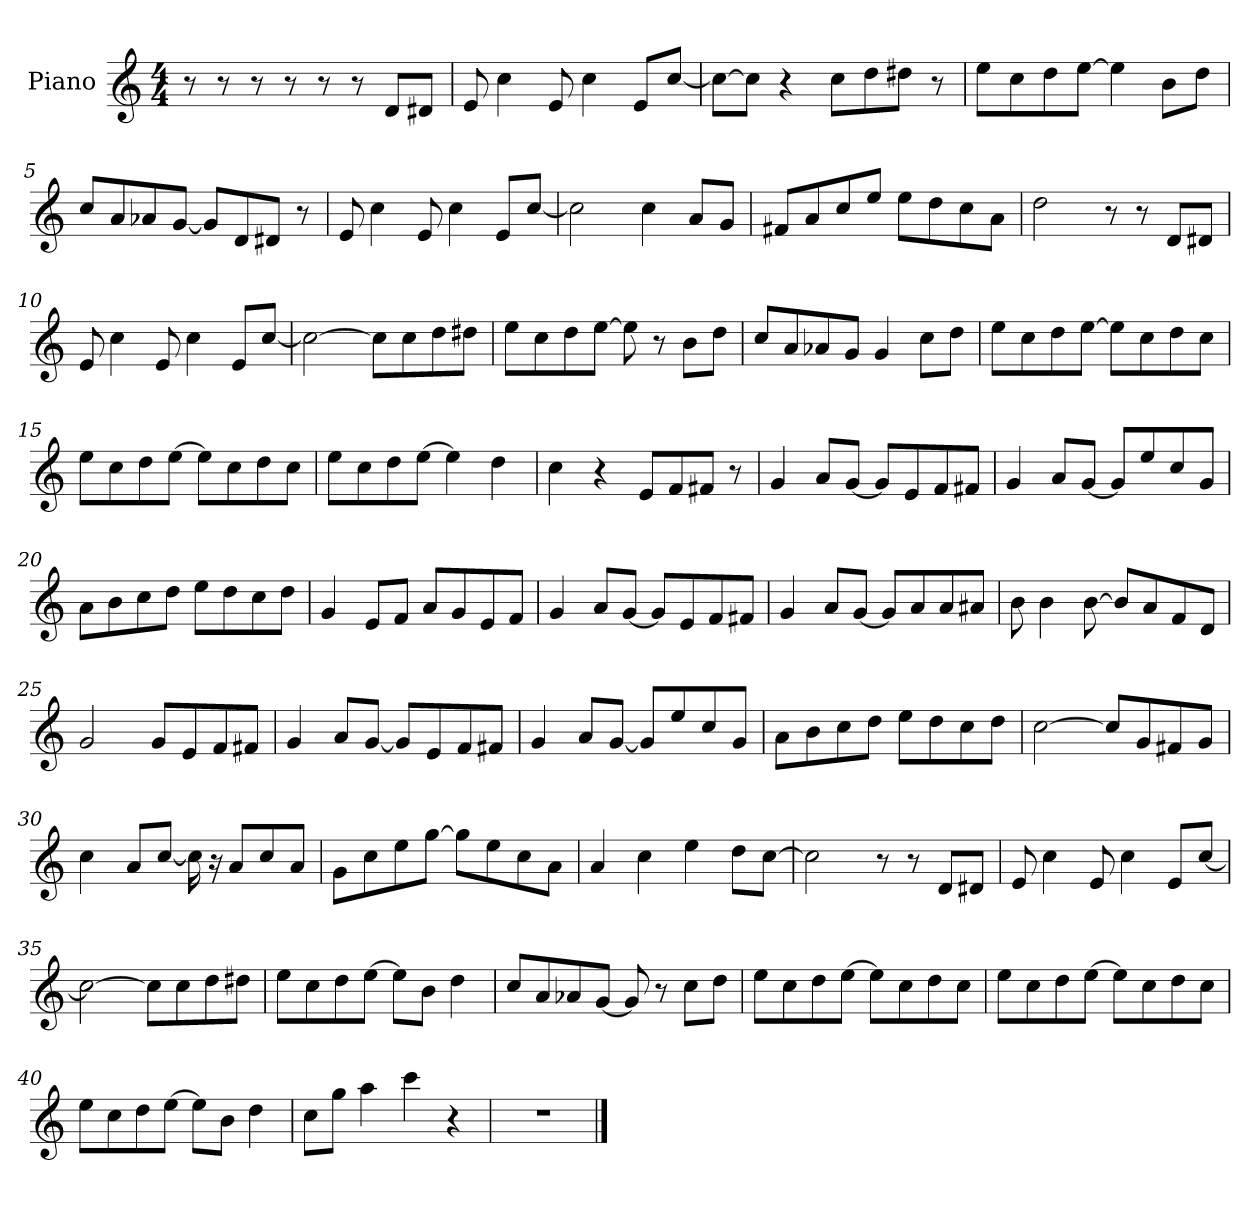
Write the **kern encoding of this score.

**kern
*part1
*staff1
*I"Piano
*I'Pno
*clefG2
*k[]
*C:
*M4/4
=1
8r
8r
8r
8r
8r
8r
8d/L
8d#X/J
=2
8e/
4cc\
8e/
4cc\
8e/L
[8cc/J
=3
8cc\L_
8cc\J]
4r
8cc\L
8dd\
8dd#X\J
8r
=4
8ee\L
8cc\
8dd\
[8ee\J
4ee\]
8b\L
8dd\J
!!LO:LB:g=z
=5
8cc/L
8a/
8a-X/
[8g/J
8g/L]
8d/
8d#X/J
8r
=6
8e/
4cc\
8e/
4cc\
8e/L
[8cc/J
=7
2cc\]
4cc\
8a/L
8g/J
=8
8f#X/L
8a/
8cc/
8ee/J
8ee\L
8dd\
8cc\
8a\J
=9
2dd\
8r
8r
8d/L
8d#X/J
!!LO:LB:g=z
=10
8e/
4cc\
8e/
4cc\
8e/L
[8cc/J
=11
2cc\_
8cc\L]
8cc\
8dd\
8dd#X\J
=12
8ee\L
8cc\
8dd\
[8ee\J
8ee\]
8r
8b\L
8dd\J
=13
8cc/L
8a/
8a-X/
8g/J
4g/
8cc\L
8dd\J
=14
8ee\L
8cc\
8dd\
[8ee\J
8ee\L]
8cc\
8dd\
8cc\J
!!LO:LB:g=z
=15
8ee\L
8cc\
8dd\
[8ee\J
8ee\L]
8cc\
8dd\
8cc\J
=16
8ee\L
8cc\
8dd\
[8ee\J
4ee\]
4dd\
=17
4cc\
4r
8e/L
8f/
8f#X/J
8r
=18
4g/
8a/L
[8g/J
8g/L]
8e/
8f/
8f#X/J
=19
4g/
8a/L
[8g/J
8g/L]
8ee/
8cc/
8g/J
!!LO:LB:g=z
=20
8a\L
8b\
8cc\
8dd\J
8ee\L
8dd\
8cc\
8dd\J
=21
4g/
8e/L
8f/J
8a/L
8g/
8e/
8f/J
=22
4g/
8a/L
[8g/J
8g/L]
8e/
8f/
8f#X/J
=23
4g/
8a/L
[8g/J
8g/L]
8a/
8a/
8a#X/J
=24
8b\
4b\
[8b\
8b/L]
8a/
8f/
8d/J
!!LO:LB:g=z
=25
2g/
8g/L
8e/
8f/
8f#X/J
=26
4g/
8a/L
[8g/J
8g/L]
8e/
8f/
8f#X/J
=27
4g/
8a/L
[8g/J
8g/L]
8ee/
8cc/
8g/J
=28
8a\L
8b\
8cc\
8dd\J
8ee\L
8dd\
8cc\
8dd\J
=29
[2cc\
8cc/L]
8g/
8f#X/
8g/J
!!LO:LB:g=z
=30
4cc\
8a/L
[8cc/J
16cc\]
16r
8a/L
8cc/
8a/J
=31
8g\L
8cc\
8ee\
[8gg\J
8gg\L]
8ee\
8cc\
8a\J
=32
4a/
4cc\
4ee\
8dd\L
[8cc\J
=33
2cc\]
8r
8r
8d/L
8d#X/J
=34
8e/
4cc\
8e/
4cc\
8e/L
[8cc/J
!!LO:LB:g=z
=35
2cc\_
8cc\L]
8cc\
8dd\
8dd#X\J
=36
8ee\L
8cc\
8dd\
[8ee\J
8ee\L]
8b\J
4dd\
=37
8cc/L
8a/
8a-X/
[8g/J
8g/]
8r
8cc\L
8dd\J
=38
8ee\L
8cc\
8dd\
[8ee\J
8ee\L]
8cc\
8dd\
8cc\J
=39
8ee\L
8cc\
8dd\
[8ee\J
8ee\L]
8cc\
8dd\
8cc\J
!!LO:LB:g=z
=40
8ee\L
8cc\
8dd\
[8ee\J
8ee\L]
8b\J
4dd\
=41
8cc\L
8gg\J
4aa\
4ccc\
4r
=42
1r
==
*-
